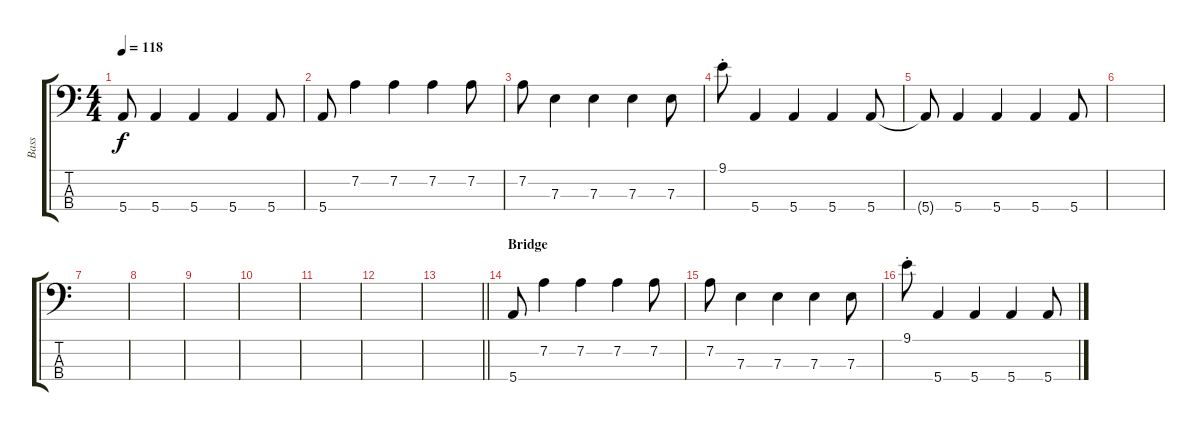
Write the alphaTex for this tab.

\track ("Bass" "Bass") {instrument electricbassfinger}
\staff {score tabs}
\tuning (G2 D2 A1 E1) {hide}
\ts (4 4)
\tempo 118
\clef f4
\ks c
5.4{t}.8{dy f} 5.4.4 5.4.4 5.4.4 5.4.8 |
5.4.8 7.2.4 7.2.4 7.2.4 7.2.8 |
7.2.8 7.3.4 7.3.4 7.3.4 7.3.8 |
9.1{st}.8 5.4.4 5.4.4 5.4.4 5.4.8 |
5.4{t}.8 5.4.4 5.4.4 5.4.4 5.4.8 |
|
|
|
|
|
|
|
\barLineRight lightlight
|
\section ("" "Bridge")
5.4.8 7.2.4 7.2.4 7.2.4 7.2.8 |
7.2.8 7.3.4 7.3.4 7.3.4 7.3.8 |
9.1{st}.8 5.4.4 5.4.4 5.4.4 5.4.8
